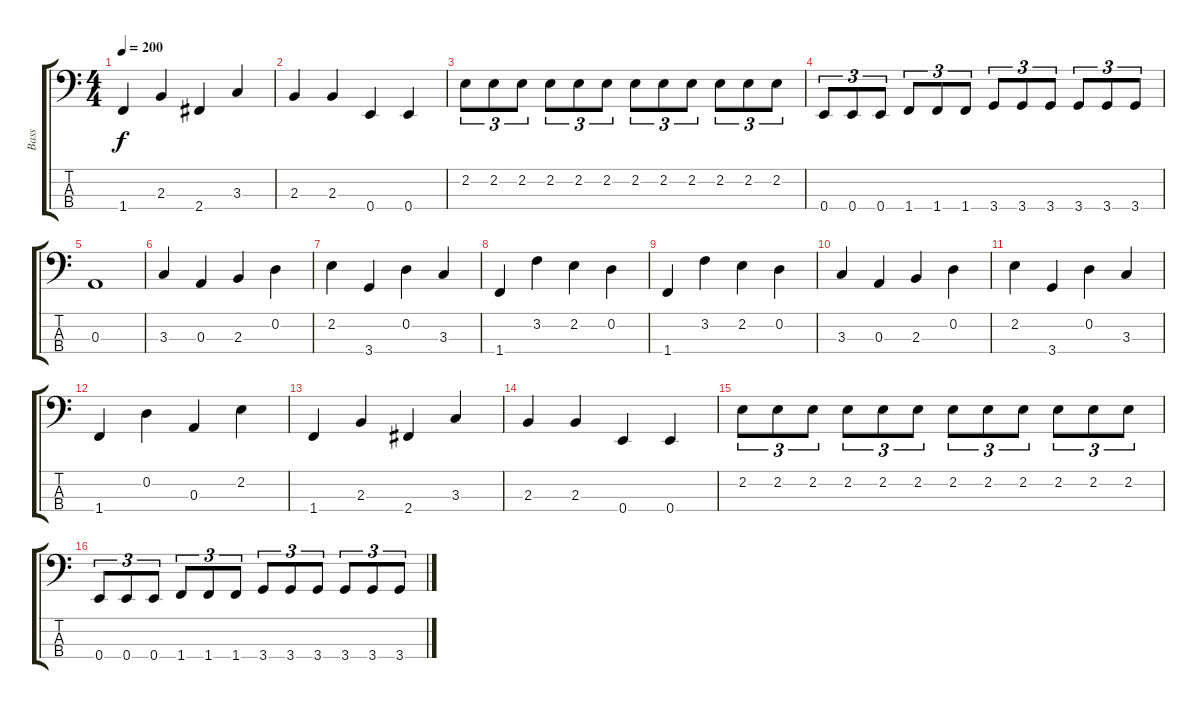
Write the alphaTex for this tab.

\track ("Bass" "Bass") {instrument electricbassfinger}
\staff {score tabs}
\tuning (G2 D2 A1 E1) {hide}
\ts (4 4)
\tempo 200
\clef f4
\ks c
1.4.4{dy f} 2.3.4 2.4.4 3.3.4 |
2.3.4 2.3.4 0.4.4 0.4.4 |
2.2.8{tu (3 2)} 2.2.8{tu (3 2)} 2.2.8{tu (3 2)} 2.2.8{tu (3 2)} 2.2.8{tu (3 2)} 2.2.8{tu (3 2)} 2.2.8{tu (3 2)} 2.2.8{tu (3 2)} 2.2.8{tu (3 2)} 2.2.8{tu (3 2)} 2.2.8{tu (3 2)} 2.2.8{tu (3 2)} |
0.4.8{tu (3 2)} 0.4.8{tu (3 2)} 0.4.8{tu (3 2)} 1.4.8{tu (3 2)} 1.4.8{tu (3 2)} 1.4.8{tu (3 2)} 3.4.8{tu (3 2)} 3.4.8{tu (3 2)} 3.4.8{tu (3 2)} 3.4.8{tu (3 2)} 3.4.8{tu (3 2)} 3.4.8{tu (3 2)} |
0.3.1 |
3.3.4 0.3.4 2.3.4 0.2.4 |
2.2.4 3.4.4 0.2.4 3.3.4 |
1.4.4 3.2.4 2.2.4 0.2.4 |
1.4.4 3.2.4 2.2.4 0.2.4 |
3.3.4 0.3.4 2.3.4 0.2.4 |
2.2.4 3.4.4 0.2.4 3.3.4 |
1.4.4 0.2.4 0.3.4 2.2.4 |
1.4.4 2.3.4 2.4.4 3.3.4 |
2.3.4 2.3.4 0.4.4 0.4.4 |
2.2.8{tu (3 2)} 2.2.8{tu (3 2)} 2.2.8{tu (3 2)} 2.2.8{tu (3 2)} 2.2.8{tu (3 2)} 2.2.8{tu (3 2)} 2.2.8{tu (3 2)} 2.2.8{tu (3 2)} 2.2.8{tu (3 2)} 2.2.8{tu (3 2)} 2.2.8{tu (3 2)} 2.2.8{tu (3 2)} |
0.4.8{tu (3 2)} 0.4.8{tu (3 2)} 0.4.8{tu (3 2)} 1.4.8{tu (3 2)} 1.4.8{tu (3 2)} 1.4.8{tu (3 2)} 3.4.8{tu (3 2)} 3.4.8{tu (3 2)} 3.4.8{tu (3 2)} 3.4.8{tu (3 2)} 3.4.8{tu (3 2)} 3.4.8{tu (3 2)}
